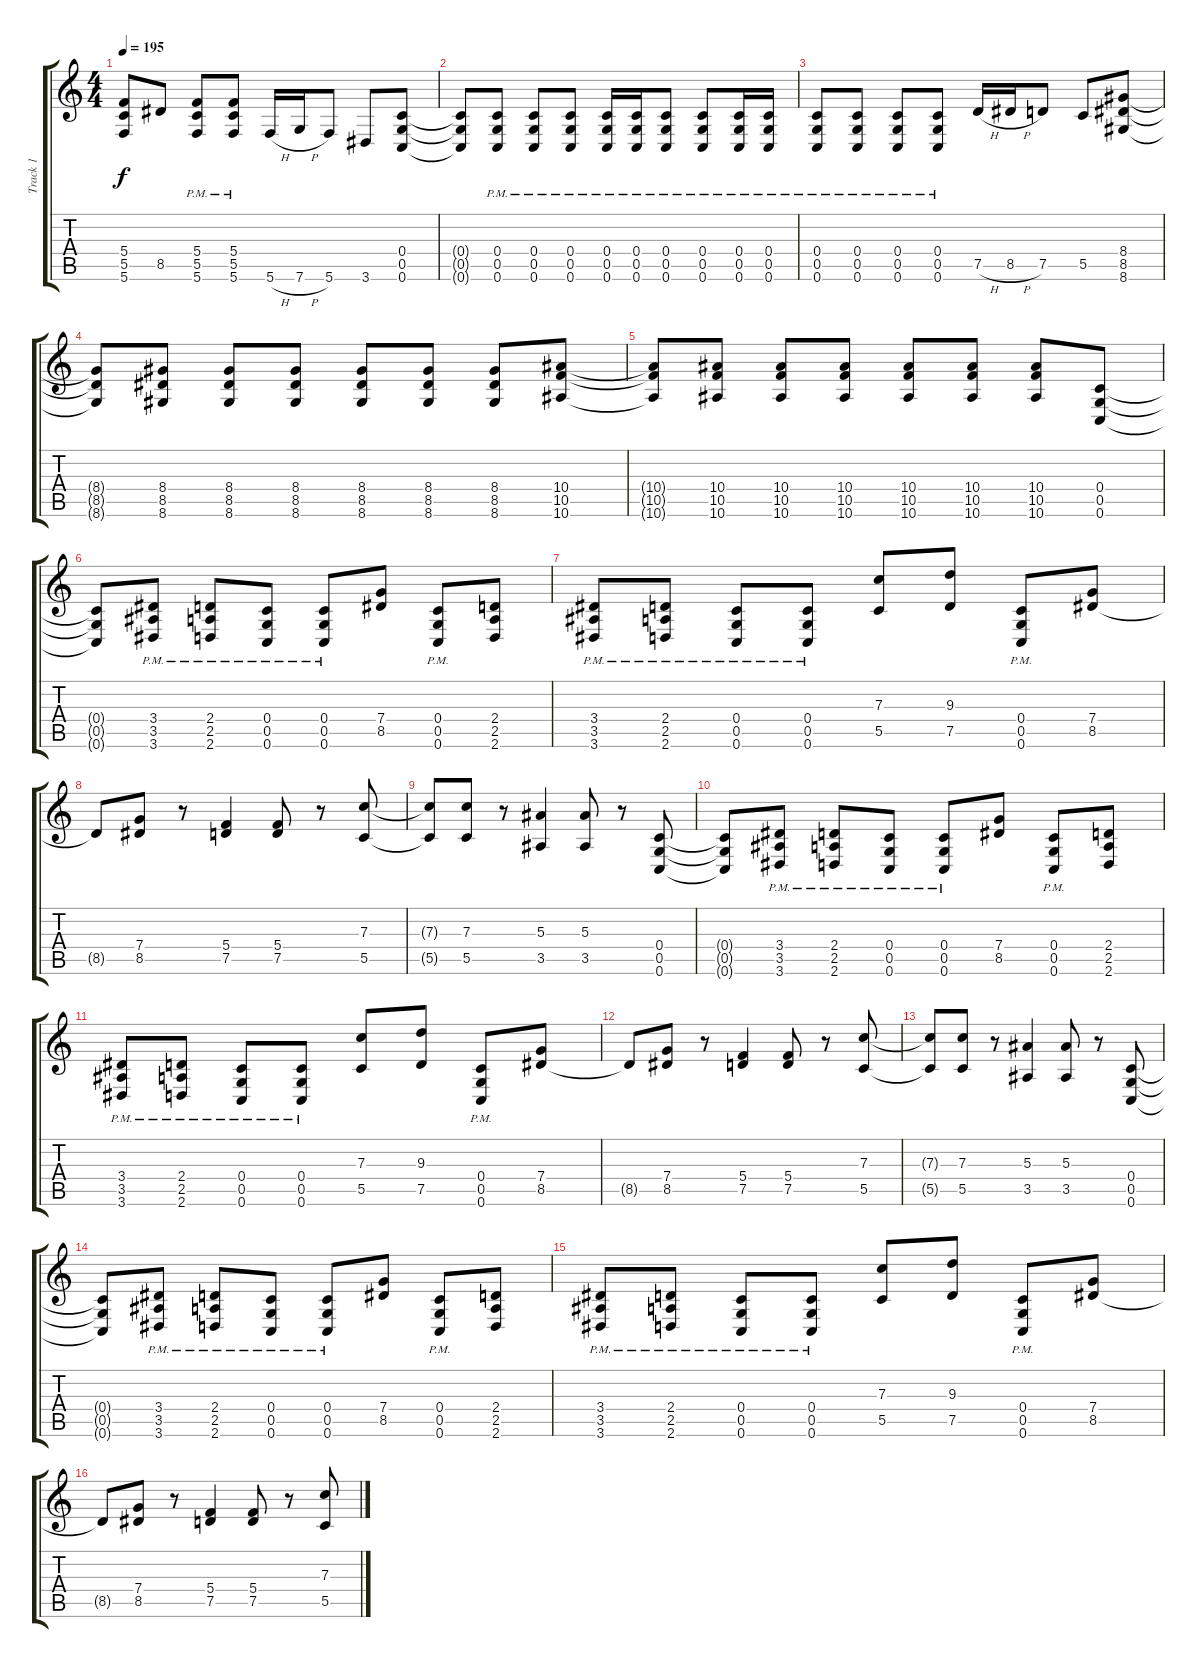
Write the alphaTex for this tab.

\track ("Track 1" "Track 1") {instrument overdrivenguitar}
\staff {score tabs}
\tuning (D4 A3 F3 C3 G2 C2) {hide}
\ts (4 4)
\tempo 195
\clef g2
\ks c
(5.4{t} 5.5{t} 5.6{t}).8{dy f} 8.5.8 (5.4{pm} 5.5{pm} 5.6{pm}).8 (5.4{pm} 5.5{pm} 5.6{pm}).8 5.6{h}.16 7.6{h}.16 5.6.8 3.6.8 (0.4 0.5 0.6).8 |
(0.4{t} 0.5{t} 0.6{t}).8 (0.4{pm} 0.5{pm} 0.6{pm}).8 (0.4{pm} 0.5{pm} 0.6{pm}).8 (0.4{pm} 0.5{pm} 0.6{pm}).8 (0.4{pm} 0.5{pm} 0.6{pm}).16 (0.4{pm} 0.5{pm} 0.6{pm}).16 (0.4{pm} 0.5{pm} 0.6{pm}).8 (0.4{pm} 0.5{pm} 0.6{pm}).8 (0.4{pm} 0.5{pm} 0.6{pm}).16 (0.4{pm} 0.5{pm} 0.6{pm}).16 |
(0.4{pm} 0.5{pm} 0.6{pm}).8 (0.4{pm} 0.5{pm} 0.6{pm}).8 (0.4{pm} 0.5{pm} 0.6{pm}).8 (0.4{pm} 0.5{pm} 0.6{pm}).8 7.5{h}.16 8.5{h}.16 7.5.8 5.5.8 (8.4 8.5 8.6).8 |
(8.4{t} 8.5{t} 8.6{t}).8 (8.4 8.5 8.6).8 (8.4 8.5 8.6).8 (8.4 8.5 8.6).8 (8.4 8.5 8.6).8 (8.4 8.5 8.6).8 (8.4 8.5 8.6).8 (10.4 10.5 10.6).8 |
(10.4{t} 10.5{t} 10.6{t}).8 (10.4 10.5 10.6).8 (10.4 10.5 10.6).8 (10.4 10.5 10.6).8 (10.4 10.5 10.6).8 (10.4 10.5 10.6).8 (10.4 10.5 10.6).8 (0.4 0.5 0.6).8 |
(0.4{t} 0.5{t} 0.6{t}).8 (3.4{pm} 3.5{pm} 3.6{pm}).8 (2.4{pm} 2.5{pm} 2.6{pm}).8 (0.4{pm} 0.5{pm} 0.6{pm}).8 (0.4{pm} 0.5{pm} 0.6{pm}).8 (7.4 8.5).8 (0.4{pm} 0.5{pm} 0.6{pm}).8 (2.4 2.5 2.6).8 |
(3.4{pm} 3.5{pm} 3.6{pm}).8 (2.4{pm} 2.5{pm} 2.6{pm}).8 (0.4{pm} 0.5{pm} 0.6{pm}).8 (0.4{pm} 0.5{pm} 0.6{pm}).8 (7.3 5.5).8 (9.3 7.5).8 (0.4{pm} 0.5{pm} 0.6{pm}).8 (7.4 8.5).8 |
8.5{t}.8 (7.4 8.5).8 r.8 (5.4 7.5).4 (5.4 7.5).8 r.8 (7.3 5.5).8 |
(7.3{t} 5.5{t}).8 (7.3 5.5).8 r.8 (5.3 3.5).4 (5.3 3.5).8 r.8 (0.4 0.5 0.6).8 |
(0.4{t} 0.5{t} 0.6{t}).8 (3.4{pm} 3.5{pm} 3.6{pm}).8 (2.4{pm} 2.5{pm} 2.6{pm}).8 (0.4{pm} 0.5{pm} 0.6{pm}).8 (0.4{pm} 0.5{pm} 0.6{pm}).8 (7.4 8.5).8 (0.4{pm} 0.5{pm} 0.6{pm}).8 (2.4 2.5 2.6).8 |
(3.4{pm} 3.5{pm} 3.6{pm}).8 (2.4{pm} 2.5{pm} 2.6{pm}).8 (0.4{pm} 0.5{pm} 0.6{pm}).8 (0.4{pm} 0.5{pm} 0.6{pm}).8 (7.3 5.5).8 (9.3 7.5).8 (0.4{pm} 0.5{pm} 0.6{pm}).8 (7.4 8.5).8 |
8.5{t}.8 (7.4 8.5).8 r.8 (5.4 7.5).4 (5.4 7.5).8 r.8 (7.3 5.5).8 |
(7.3{t} 5.5{t}).8 (7.3 5.5).8 r.8 (5.3 3.5).4 (5.3 3.5).8 r.8 (0.4 0.5 0.6).8 |
(0.4{t} 0.5{t} 0.6{t}).8 (3.4{pm} 3.5{pm} 3.6{pm}).8 (2.4{pm} 2.5{pm} 2.6{pm}).8 (0.4{pm} 0.5{pm} 0.6{pm}).8 (0.4{pm} 0.5{pm} 0.6{pm}).8 (7.4 8.5).8 (0.4{pm} 0.5{pm} 0.6{pm}).8 (2.4 2.5 2.6).8 |
(3.4{pm} 3.5{pm} 3.6{pm}).8 (2.4{pm} 2.5{pm} 2.6{pm}).8 (0.4{pm} 0.5{pm} 0.6{pm}).8 (0.4{pm} 0.5{pm} 0.6{pm}).8 (7.3 5.5).8 (9.3 7.5).8 (0.4{pm} 0.5{pm} 0.6{pm}).8 (7.4 8.5).8 |
8.5{t}.8 (7.4 8.5).8 r.8 (5.4 7.5).4 (5.4 7.5).8 r.8 (7.3 5.5).8
